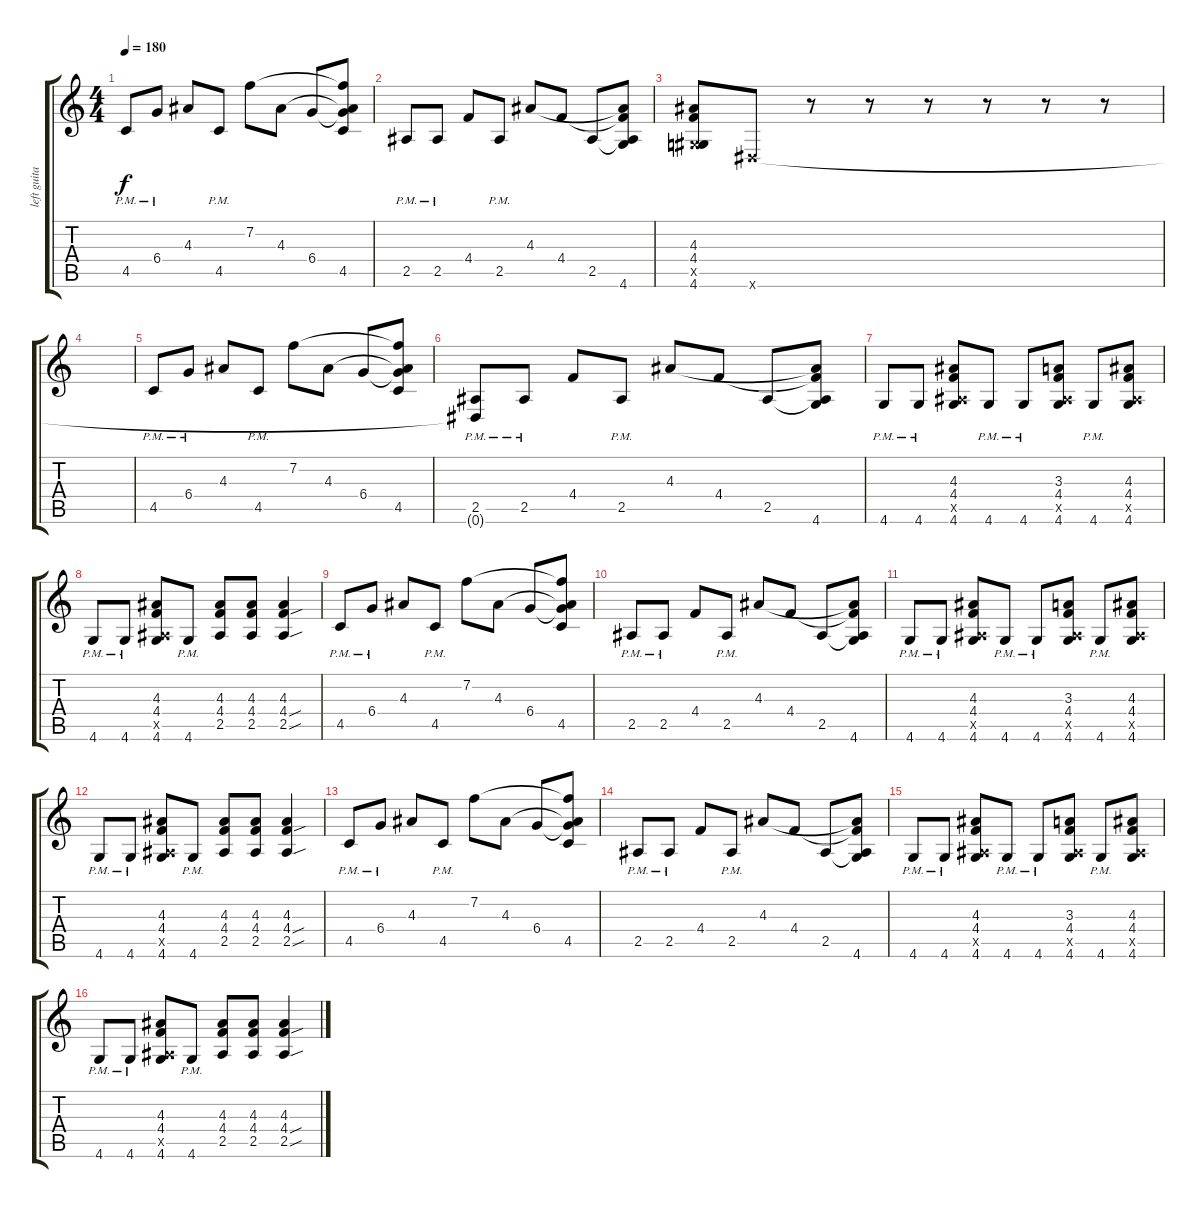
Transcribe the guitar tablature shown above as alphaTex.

\track ("left guitar" "left guita") {instrument overdrivenguitar}
\staff {score tabs}
\tuning (Eb4 Bb3 Gb3 Db3 Ab2 Eb2) {hide}
\ts (4 4)
\tempo 180
\clef g2
\ks c
4.5{pm}.8{dy f} 6.4{pm}.8 4.3.8 4.5{pm}.8 7.2.8 4.3.8 6.4.8 (7.2{t} 4.3{t} 6.4{t} 4.5).8 |
2.5{pm}.8 2.5{pm}.8 4.4.8 2.5{pm}.8 4.3.8 4.4.8 2.5.8 (4.3{t} 4.4{t} 2.5{t} 4.6).8 |
(4.3 4.4 0.5{x} 4.6).8 0.6{x}.8 r.8 r.8 r.8 r.8 r.8 r.8 |
|
4.5{pm}.8 6.4{pm}.8 4.3.8 4.5{pm}.8 7.2.8 4.3.8 6.4.8 (7.2{t} 4.3{t} 6.4{t} 4.5).8 |
(2.5{pm} 0.6{t}).8 2.5{pm}.8 4.4.8 2.5{pm}.8 4.3.8 4.4.8 2.5.8 (4.3{t} 4.4{t} 2.5{t} 4.6).8 |
4.6{pm}.8 4.6{pm}.8 (4.3 4.4 2.5{x} 4.6).8 4.6{pm}.8 4.6{pm}.8 (3.3 4.4 2.5{x} 4.6).8 4.6{pm}.8 (4.3 4.4 2.5{x} 4.6).8 |
4.6{pm}.8 4.6{pm}.8 (4.3 4.4 2.5{x} 4.6).8 4.6{pm}.8 (4.3 4.4 2.5).8 (4.3 4.4 2.5).8 (4.3 4.4{sou} 2.5{sou}).4 |
4.5{pm}.8 6.4{pm}.8 4.3.8 4.5{pm}.8 7.2.8 4.3.8 6.4.8 (7.2{t} 4.3{t} 6.4{t} 4.5).8 |
2.5{pm}.8 2.5{pm}.8 4.4.8 2.5{pm}.8 4.3.8 4.4.8 2.5.8 (4.3{t} 4.4{t} 2.5{t} 4.6).8 |
4.6{pm}.8 4.6{pm}.8 (4.3 4.4 2.5{x} 4.6).8 4.6{pm}.8 4.6{pm}.8 (3.3 4.4 2.5{x} 4.6).8 4.6{pm}.8 (4.3 4.4 2.5{x} 4.6).8 |
4.6{pm}.8 4.6{pm}.8 (4.3 4.4 2.5{x} 4.6).8 4.6{pm}.8 (4.3 4.4 2.5).8 (4.3 4.4 2.5).8 (4.3 4.4{sou} 2.5{sou}).4 |
4.5{pm}.8 6.4{pm}.8 4.3.8 4.5{pm}.8 7.2.8 4.3.8 6.4.8 (7.2{t} 4.3{t} 6.4{t} 4.5).8 |
2.5{pm}.8 2.5{pm}.8 4.4.8 2.5{pm}.8 4.3.8 4.4.8 2.5.8 (4.3{t} 4.4{t} 2.5{t} 4.6).8 |
4.6{pm}.8 4.6{pm}.8 (4.3 4.4 2.5{x} 4.6).8 4.6{pm}.8 4.6{pm}.8 (3.3 4.4 2.5{x} 4.6).8 4.6{pm}.8 (4.3 4.4 2.5{x} 4.6).8 |
4.6{pm}.8 4.6{pm}.8 (4.3 4.4 2.5{x} 4.6).8 4.6{pm}.8 (4.3 4.4 2.5).8 (4.3 4.4 2.5).8 (4.3 4.4{sou} 2.5{sou}).4
